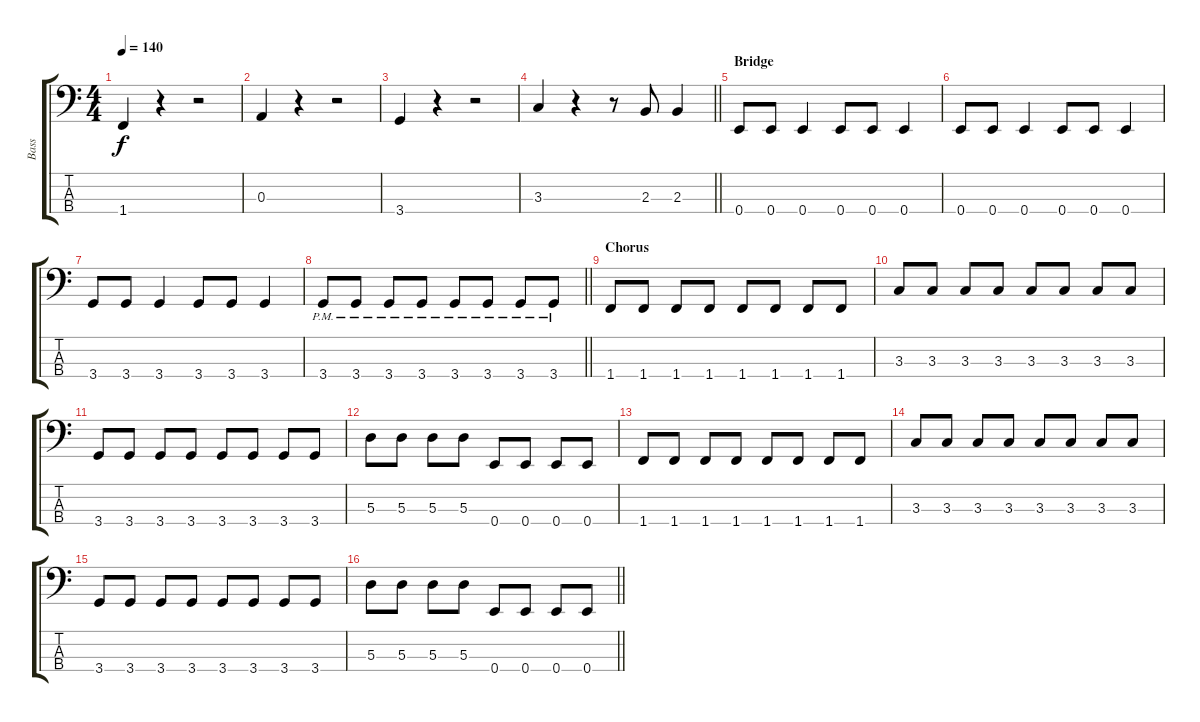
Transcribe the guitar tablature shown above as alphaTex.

\track ("Bass" "Bass") {instrument electricbassfinger}
\staff {score tabs}
\tuning (G2 D2 A1 E1) {hide}
\ts (4 4)
\tempo 140
\clef f4
\ks c
1.4.4{dy f} r.4 r.2 |
0.3.4 r.4 r.2 |
3.4.4 r.4 r.2 |
\barLineRight lightlight
3.3.4 r.4 r.8 2.3.8 2.3.4 |
\section ("" "Bridge")
0.4.8 0.4.8 0.4.4 0.4.8 0.4.8 0.4.4 |
0.4.8 0.4.8 0.4.4 0.4.8 0.4.8 0.4.4 |
3.4.8 3.4.8 3.4.4 3.4.8 3.4.8 3.4.4 |
\barLineRight lightlight
3.4{pm}.8 3.4{pm}.8 3.4{pm}.8 3.4{pm}.8 3.4{pm}.8 3.4{pm}.8 3.4{pm}.8 3.4{pm}.8 |
\section ("" "Chorus")
1.4.8 1.4.8 1.4.8 1.4.8 1.4.8 1.4.8 1.4.8 1.4.8 |
3.3.8 3.3.8 3.3.8 3.3.8 3.3.8 3.3.8 3.3.8 3.3.8 |
3.4.8 3.4.8 3.4.8 3.4.8 3.4.8 3.4.8 3.4.8 3.4.8 |
5.3.8 5.3.8 5.3.8 5.3.8 0.4.8 0.4.8 0.4.8 0.4.8 |
1.4.8 1.4.8 1.4.8 1.4.8 1.4.8 1.4.8 1.4.8 1.4.8 |
3.3.8 3.3.8 3.3.8 3.3.8 3.3.8 3.3.8 3.3.8 3.3.8 |
3.4.8 3.4.8 3.4.8 3.4.8 3.4.8 3.4.8 3.4.8 3.4.8 |
\barLineRight lightlight
5.3.8 5.3.8 5.3.8 5.3.8 0.4.8 0.4.8 0.4.8 0.4.8
